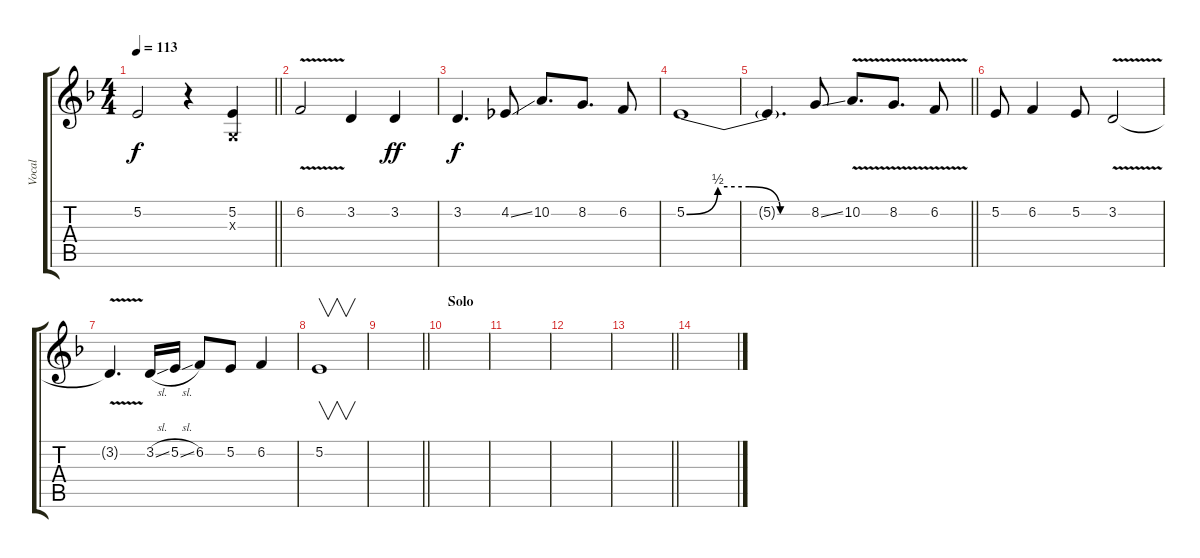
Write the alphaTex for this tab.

\track ("Vocal" "Vocal") {instrument flute}
\staff {score tabs}
\tuning (E4 B3 G3 D3 A2 E2) {hide}
\ts (4 4)
\tempo 113
\clef g2
\barLineRight lightlight
\ks dminor
5.2{t}.2{dy f} r.4 (5.2 0.3{x}).4 |
\section ("" "")
6.2{v}.2 3.2.4 3.2.4{dy ff} |
3.2.4{d dy f} 4.2{ss}.8 10.2.8{d} 8.2.8{d} 6.2.8 |
5.2{be (custom 0 0 15 2 30 2 45 0 60 0)}.1 |
\barLineRight lightlight
5.2{t}.4{d} 8.2{ss}.8 10.2{v}.8{d} 8.2{v}.8{d} 6.2{v}.8 |
\section ("" "")
5.2.8 6.2.4 5.2.8 3.2{v}.2 |
3.2{t}.4{d} 3.2{sl}.16 5.2{sl}.16 6.2.8 5.2.8 6.2.4 |
5.2.1{v} |
\barLineRight lightlight
|
\section ("" "Solo")
|
|
|
\barLineRight lightlight
|
\section ("" "")
